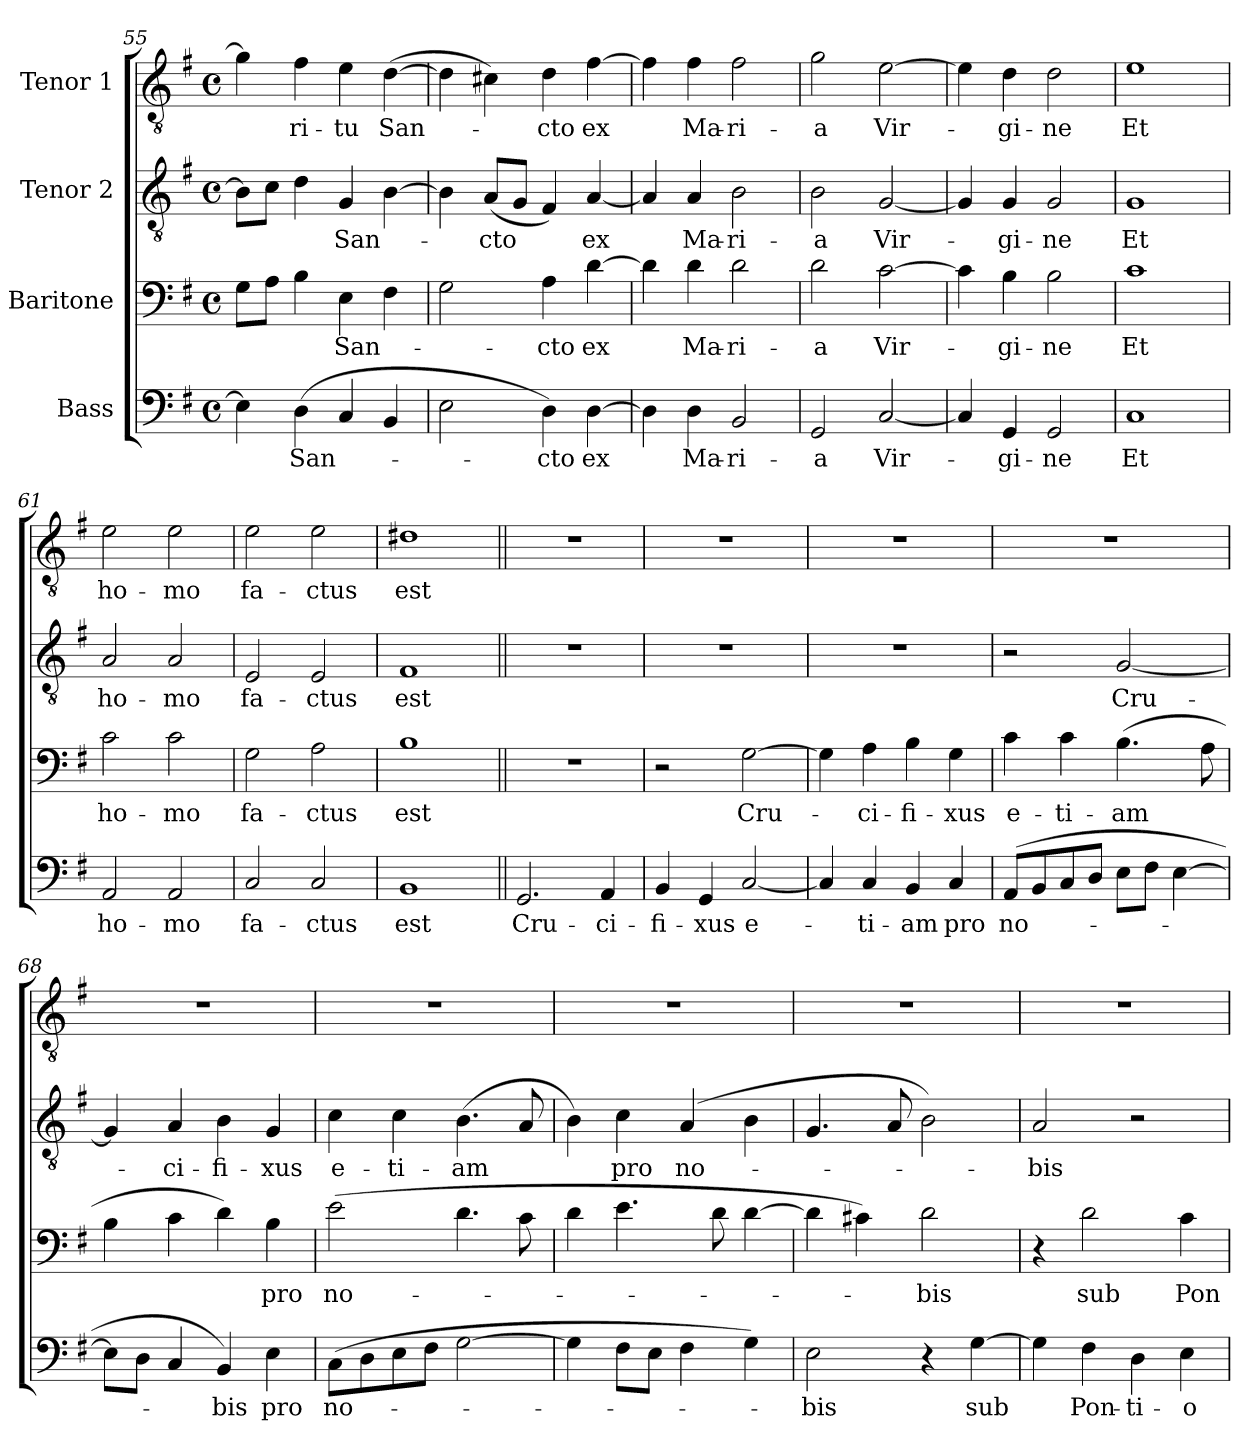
**kern	**text	**kern	**text	**kern	**text	**kern	**text
*part4	*part4	*part3	*part3	*part2	*part2	*part1	*part1
*staff4	*staff4	*staff3	*staff3	*staff2	*staff2	*staff1	*staff1
*I"Bass	*	*I"Baritone	*	*I"Tenor 2	*	*I"Tenor 1	*
!!LO:LB:g=z
*clefF4	*	*clefF4	*	*clefGv2	*	*clefGv2	*
*k[f#]	*	*k[f#]	*	*k[f#]	*	*k[f#]	*
*G:	*	*G:	*	*G:	*	*G:	*
*M4/4	*	*M4/4	*	*M4/4	*	*M4/4	*
*met(c)	*	*met(c)	*	*met(c)	*	*met(c)	*
=55	=55	=55	=55	=55	=55	=55	=55
4E\]	.	8G\L	.	8B\L]	.	4g\]	.
.	.	8A\J	.	8c\J	.	.	.
(4D\	San-	4B\	.	4d\	.	4f#\	-ri-
4C/	.	4E\	San-	4G/	San-	4e\	-tu
4BB/	.	4F#\	.	[4B\	.	([4d\	San-
=56	=56	=56	=56	=56	=56	=56	=56
2E\	.	2G\	.	4B\]	.	4d\]	.
.	.	.	.	(8A/L	-cto	4c#X\)	.
.	.	.	.	8G/J	.	.	.
4D\)	-cto	4A\	-cto	4F#/)	.	4d\	-cto
[4D\	ex	[4d\	ex	[4A/	ex	[4f#\	ex
=57	=57	=57	=57	=57	=57	=57	=57
4D\]	.	4d\]	.	4A/]	.	4f#\]	.
4D\	Ma-	4d\	Ma-	4A/	Ma-	4f#\	Ma-
2BB/	-ri-	2d\	-ri-	2B\	-ri-	2f#\	-ri-
=58	=58	=58	=58	=58	=58	=58	=58
2GG/	-a	2d\	-a	2B\	-a	2g\	-a
[2C/	Vir-	[2c\	Vir-	[2G/	Vir-	[2e\	Vir-
=59	=59	=59	=59	=59	=59	=59	=59
4C/]	.	4c\]	.	4G/]	.	4e\]	.
4GG/	-gi-	4B\	-gi-	4G/	-gi-	4d\	-gi-
2GG/	-ne	2B\	-ne	2G/	-ne	2d\	-ne
=60	=60	=60	=60	=60	=60	=60	=60
1C	Et	1c	Et	1G	Et	1e	Et
!!LO:LB:g=z
=61	=61	=61	=61	=61	=61	=61	=61
2AA/	ho-	2c\	ho-	2A/	ho-	2e\	ho-
2AA/	-mo	2c\	-mo	2A/	-mo	2e\	-mo
=62	=62	=62	=62	=62	=62	=62	=62
2C/	fa-	2G\	fa-	2E/	fa-	2e\	fa-
2C/	-ctus	2A\	-ctus	2E/	-ctus	2e\	-ctus
=63	=63	=63	=63	=63	=63	=63	=63
1BB	est	1B	est	1F#	est	1d#X	est
=64||	=64||	=64||	=64||	=64||	=64||	=64||	=64||
2.GG/	Cru-	1r	.	1r	.	1r	.
4AA/	-ci-	.	.	.	.	.	.
=65	=65	=65	=65	=65	=65	=65	=65
4BB/	-fi-	2r	.	1r	.	1r	.
4GG/	-xus	.	.	.	.	.	.
[2C/	e-	[2G\	Cru-	.	.	.	.
=66	=66	=66	=66	=66	=66	=66	=66
4C/]	.	4G\]	.	1r	.	1r	.
4C/	-ti-	4A\	-ci-	.	.	.	.
4BB/	-am	4B\	-fi-	.	.	.	.
4C/	pro	4G\	-xus	.	.	.	.
!!LO:PB:g=z
=67	=67	=67	=67	=67	=67	=67	=67
(8AA/L	no-	4c\	e-	2r	.	1r	.
8BB/	.	.	.	.	.	.	.
8C/	.	4c\	-ti-	.	.	.	.
8D/J	.	.	.	.	.	.	.
8E\L	.	(4.B\	-am	[2G/	Cru-	.	.
8F#\J	.	.	.	.	.	.	.
[4E\	.	.	.	.	.	.	.
.	.	8A\	.	.	.	.	.
=68	=68	=68	=68	=68	=68	=68	=68
8E\L]	.	4B\	.	4G/]	.	1r	.
8D\J	.	.	.	.	.	.	.
4C/	.	4c\	.	4A/	-ci-	.	.
4BB/)	-bis	4d\)	.	4B\	-fi-	.	.
4E\	pro	4B\	pro	4G/	-xus	.	.
=69	=69	=69	=69	=69	=69	=69	=69
(8C\L	no-	(2e\	no-	4c\	e-	1r	.
8D\	.	.	.	.	.	.	.
8E\	.	.	.	4c\	-ti-	.	.
8F#\J	.	.	.	.	.	.	.
[2G\	.	4.d\	.	(4.B\	-am	.	.
.	.	8c\	.	8A/	.	.	.
=70	=70	=70	=70	=70	=70	=70	=70
4G\]	.	4d\	.	4B\)	.	1r	.
8F#\L	.	4.e\	.	4c\	pro	.	.
8E\J	.	.	.	.	.	.	.
4F#\	.	.	.	(4A/	no-	.	.
.	.	8d\	.	.	.	.	.
4G\)	.	[4d\	.	4B\	.	.	.
=71	=71	=71	=71	=71	=71	=71	=71
2E\	-bis	4d\]	.	4.G/	.	1r	.
.	.	4c#X\)	.	.	.	.	.
.	.	.	.	8A/	.	.	.
4r	.	2d\	-bis	2B\)	.	.	.
[4G\	sub	.	.	.	.	.	.
=72	=72	=72	=72	=72	=72	=72	=72
4G\]	.	4r	.	2A/	-bis	1r	.
4F#\	Pon-	2d\	sub	.	.	.	.
4D\	-ti-	.	.	2r	.	.	.
4E\	-o	4c\	Pon-	.	.	.	.
=	=	=	=	=	=	=	=
*-	*-	*-	*-	*-	*-	*-	*-
